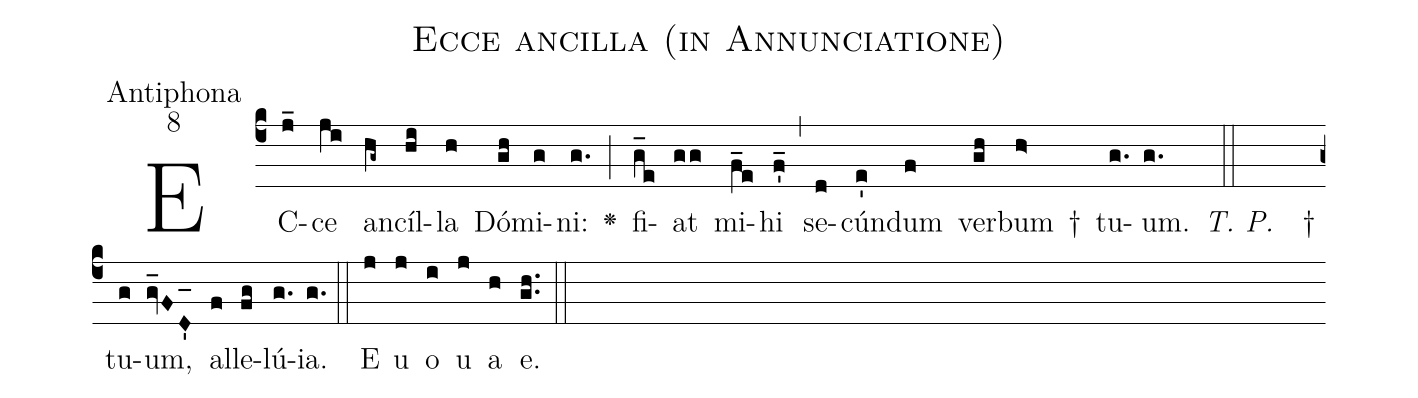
name:Ecce ancilla (in Annunciatione);
office-part:Antiphona;
mode:8;
%%
(c4)EC(j_)ce(ji) an(hg~)cíl(hi)la(h) Dó(gh)mi(g)ni:(g.) <v>\greheightstar</v>(;) fi(g_e)at(gg) mi(f_e)hi(f'_) (,) se(d)cún(e')dum(f) ver(gh)bum(h>) †() tu(g.)um.(g.)  <i>T. P.</i>(::) †() tu(g)um,(g_vFD_') al(f)le(fg)lú(g.)ia.(g.) (::) E(j) u(j) o(i) u(j) a(h) e.(gh..) (::)
